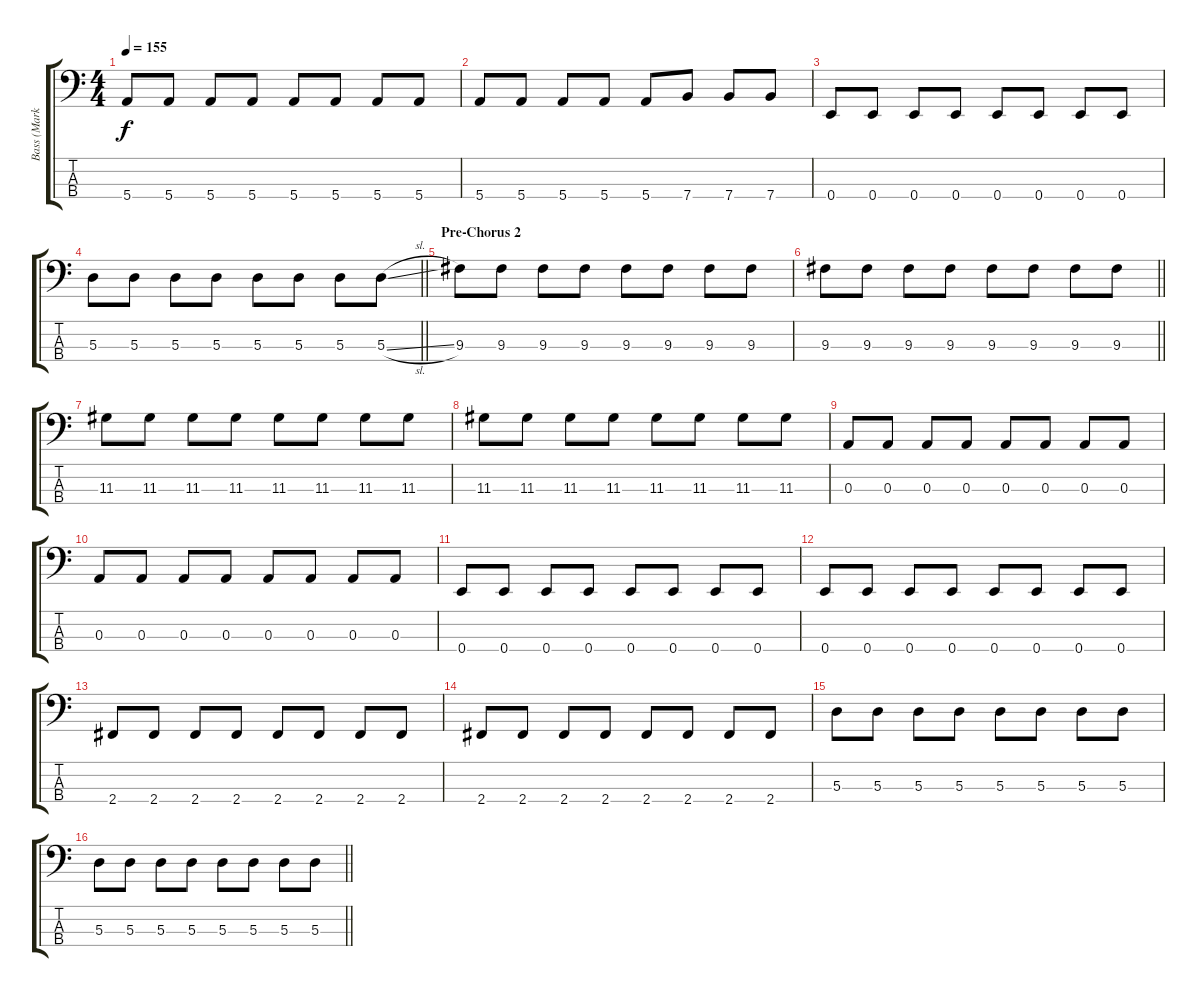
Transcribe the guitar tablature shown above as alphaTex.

\track ("Bass (Mark)" "Bass (Mark") {instrument electricbasspick}
\staff {score tabs}
\tuning (G2 D2 A1 E1) {hide}
\ts (4 4)
\tempo 155
\clef f4
\ks c
5.4.8{dy f} 5.4.8 5.4.8 5.4.8 5.4.8 5.4.8 5.4.8 5.4.8 |
5.4.8 5.4.8 5.4.8 5.4.8 5.4.8 7.4.8 7.4.8 7.4.8 |
0.4.8 0.4.8 0.4.8 0.4.8 0.4.8 0.4.8 0.4.8 0.4.8 |
\barLineRight lightlight
5.3.8 5.3.8 5.3.8 5.3.8 5.3.8 5.3.8 5.3.8 5.3{sl}.8 |
\section ("" "Pre-Chorus 2")
9.3.8 9.3.8 9.3.8 9.3.8 9.3.8 9.3.8 9.3.8 9.3.8 |
\barLineRight lightlight
9.3.8 9.3.8 9.3.8 9.3.8 9.3.8 9.3.8 9.3.8 9.3.8 |
\section ("" "")
11.3.8 11.3.8 11.3.8 11.3.8 11.3.8 11.3.8 11.3.8 11.3.8 |
11.3.8 11.3.8 11.3.8 11.3.8 11.3.8 11.3.8 11.3.8 11.3.8 |
0.3.8 0.3.8 0.3.8 0.3.8 0.3.8 0.3.8 0.3.8 0.3.8 |
0.3.8 0.3.8 0.3.8 0.3.8 0.3.8 0.3.8 0.3.8 0.3.8 |
0.4.8 0.4.8 0.4.8 0.4.8 0.4.8 0.4.8 0.4.8 0.4.8 |
0.4.8 0.4.8 0.4.8 0.4.8 0.4.8 0.4.8 0.4.8 0.4.8 |
2.4.8 2.4.8 2.4.8 2.4.8 2.4.8 2.4.8 2.4.8 2.4.8 |
2.4.8 2.4.8 2.4.8 2.4.8 2.4.8 2.4.8 2.4.8 2.4.8 |
5.3.8 5.3.8 5.3.8 5.3.8 5.3.8 5.3.8 5.3.8 5.3.8 |
\barLineRight lightlight
5.3.8 5.3.8 5.3.8 5.3.8 5.3.8 5.3.8 5.3.8 5.3.8
